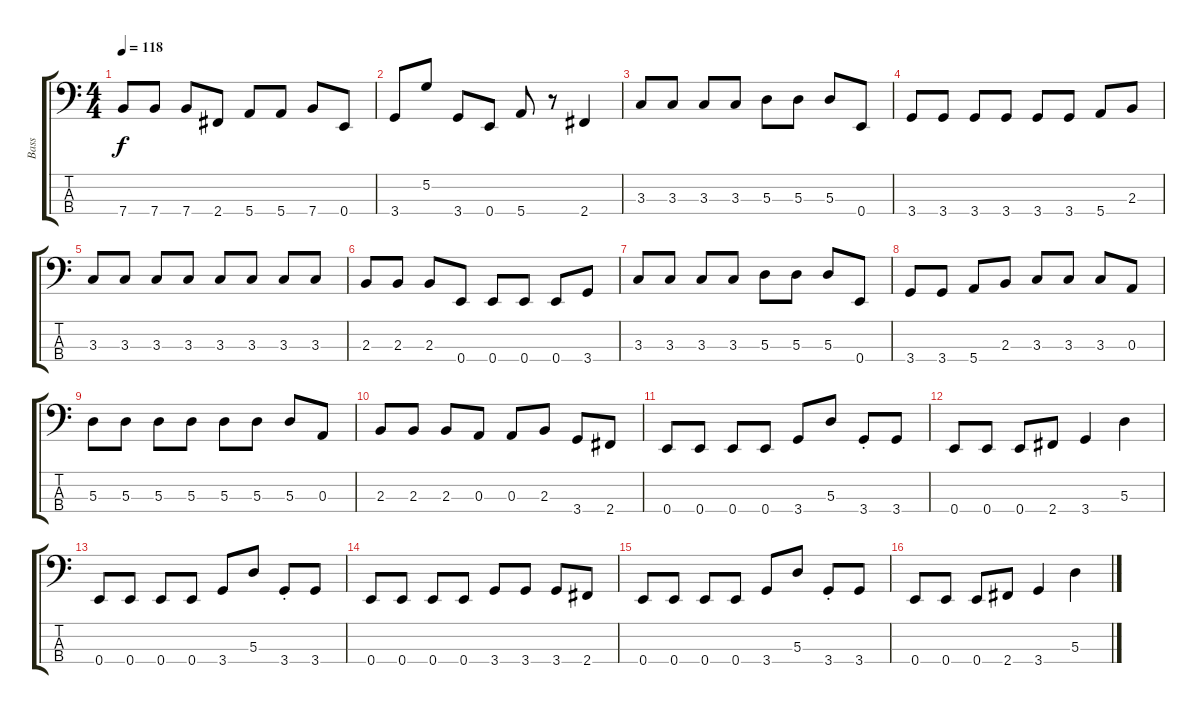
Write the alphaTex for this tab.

\track ("Bass" "Bass") {instrument electricbassfinger}
\staff {score tabs}
\tuning (G2 D2 A1 E1) {hide}
\ts (4 4)
\tempo 118
\clef f4
\ks c
7.4.8{dy f} 7.4.8 7.4.8 2.4.8 5.4.8 5.4.8 7.4.8 0.4.8 |
3.4.8 5.2.8 3.4.8 0.4.8 5.4.8 r.8 2.4.4 |
3.3.8 3.3.8 3.3.8 3.3.8 5.3.8 5.3.8 5.3.8 0.4.8 |
3.4.8 3.4.8 3.4.8 3.4.8 3.4.8 3.4.8 5.4.8 2.3.8 |
3.3.8 3.3.8 3.3.8 3.3.8 3.3.8 3.3.8 3.3.8 3.3.8 |
2.3.8 2.3.8 2.3.8 0.4.8 0.4.8 0.4.8 0.4.8 3.4.8 |
3.3.8 3.3.8 3.3.8 3.3.8 5.3.8 5.3.8 5.3.8 0.4.8 |
3.4.8 3.4.8 5.4.8 2.3.8 3.3.8 3.3.8 3.3.8 0.3.8 |
5.3.8 5.3.8 5.3.8 5.3.8 5.3.8 5.3.8 5.3.8 0.3.8 |
2.3.8 2.3.8 2.3.8 0.3.8 0.3.8 2.3.8 3.4.8 2.4.8 |
0.4.8 0.4.8 0.4.8 0.4.8 3.4.8 5.3.8 3.4{st}.8 3.4.8 |
0.4.8 0.4.8 0.4.8 2.4.8 3.4.4 5.3.4 |
0.4.8 0.4.8 0.4.8 0.4.8 3.4.8 5.3.8 3.4{st}.8 3.4.8 |
0.4.8 0.4.8 0.4.8 0.4.8 3.4.8 3.4.8 3.4.8 2.4.8 |
0.4.8 0.4.8 0.4.8 0.4.8 3.4.8 5.3.8 3.4{st}.8 3.4.8 |
0.4.8 0.4.8 0.4.8 2.4.8 3.4.4 5.3.4
